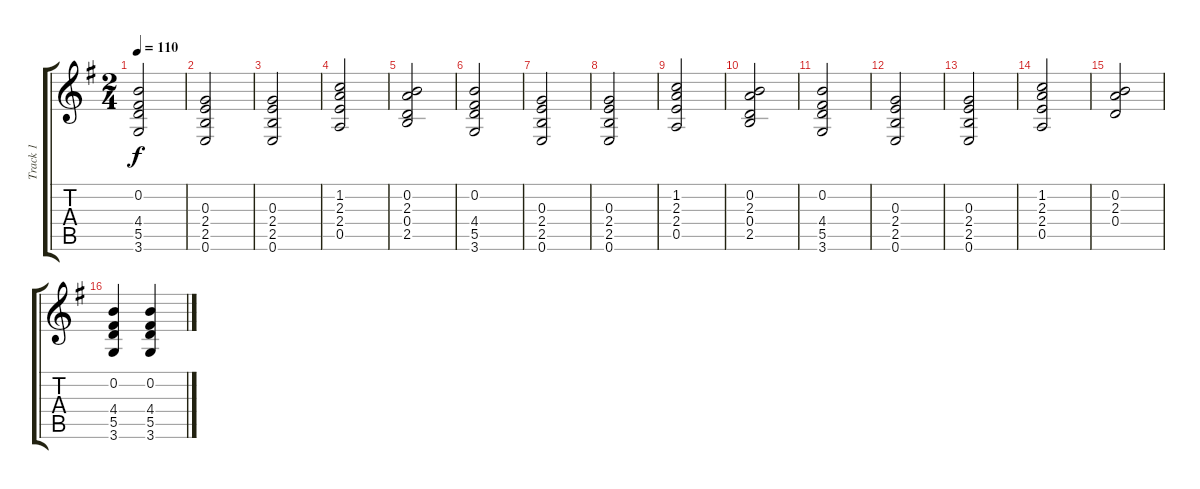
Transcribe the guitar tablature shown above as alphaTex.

\track ("Track 1" "Track 1") {instrument acousticguitarnylon}
\staff {score tabs}
\tuning (E4 B3 G3 D3 A2 E2) {hide}
\ts (2 4)
\tempo 110
\clef g2
\ks g
(0.2 4.4 5.5 3.6).2{dy f} |
(0.3 2.4 2.5 0.6).2 |
(0.3 2.4 2.5 0.6).2 |
(1.2 2.3 2.4 0.5).2 |
(0.2 2.3 0.4 2.5).2 |
(0.2 4.4 5.5 3.6).2 |
(0.3 2.4 2.5 0.6).2 |
(0.3 2.4 2.5 0.6).2 |
(1.2 2.3 2.4 0.5).2 |
(0.2 2.3 0.4 2.5).2 |
(0.2 4.4 5.5 3.6).2 |
(0.3 2.4 2.5 0.6).2 |
(0.3 2.4 2.5 0.6).2 |
(1.2 2.3 2.4 0.5).2 |
(0.2 2.3 0.4).2 |
(0.2 4.4 5.5 3.6).4 (0.2 4.4 5.5 3.6).4
